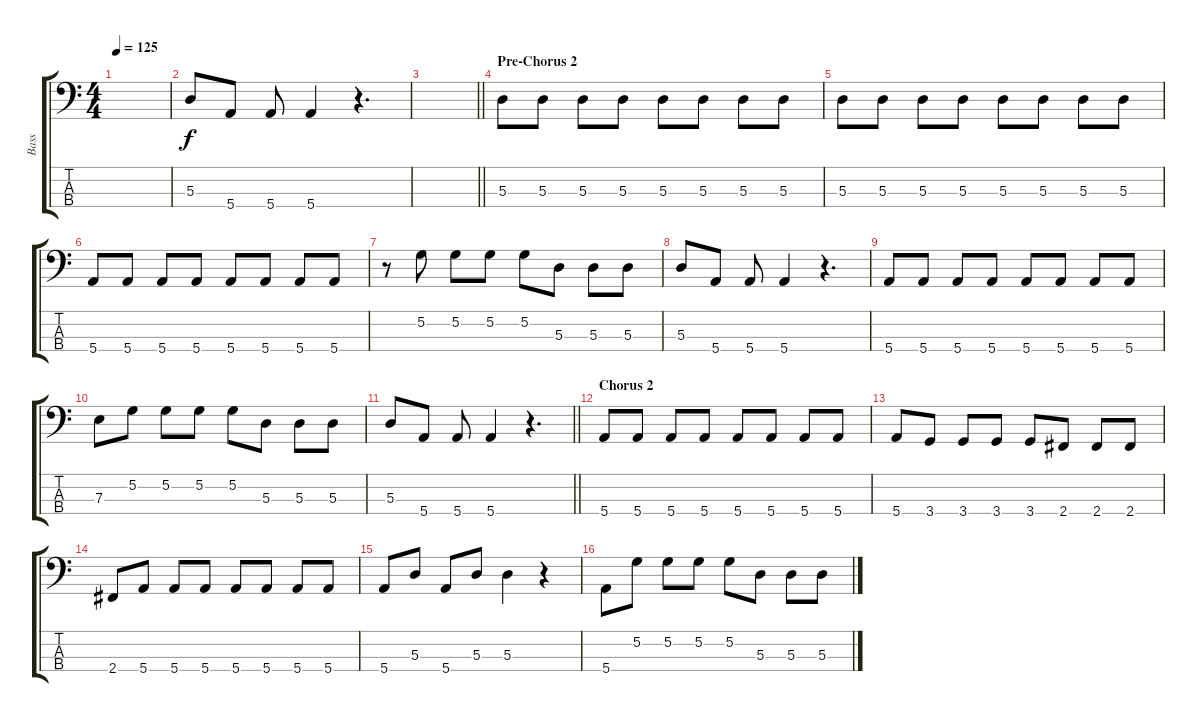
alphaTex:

\track ("Bass" "Bass") {instrument electricbassfinger}
\staff {score tabs}
\tuning (G2 D2 A1 E1) {hide}
\ts (4 4)
\tempo 125
\clef f4
\ks c
|
5.3.8 5.4.8 5.4.8 5.4.4 r.4{d} |
\barLineRight lightlight
|
\section ("" "Pre-Chorus 2")
5.3.8 5.3.8 5.3.8 5.3.8 5.3.8 5.3.8 5.3.8 5.3.8 |
5.3.8 5.3.8 5.3.8 5.3.8 5.3.8 5.3.8 5.3.8 5.3.8 |
5.4.8 5.4.8 5.4.8 5.4.8 5.4.8 5.4.8 5.4.8 5.4.8 |
r.8 5.2.8 5.2.8 5.2.8 5.2.8 5.3.8 5.3.8 5.3.8 |
5.3.8 5.4.8 5.4.8 5.4.4 r.4{d} |
5.4.8 5.4.8 5.4.8 5.4.8 5.4.8 5.4.8 5.4.8 5.4.8 |
7.3.8 5.2.8 5.2.8 5.2.8 5.2.8 5.3.8 5.3.8 5.3.8 |
\barLineRight lightlight
5.3.8 5.4.8 5.4.8 5.4.4 r.4{d} |
\section ("" "Chorus 2")
5.4.8 5.4.8 5.4.8 5.4.8 5.4.8 5.4.8 5.4.8 5.4.8 |
5.4.8 3.4.8 3.4.8 3.4.8 3.4.8 2.4.8 2.4.8 2.4.8 |
2.4.8 5.4.8 5.4.8 5.4.8 5.4.8 5.4.8 5.4.8 5.4.8 |
5.4.8 5.3.8 5.4.8 5.3.8 5.3.4 r.4 |
5.4.8 5.2.8 5.2.8 5.2.8 5.2.8 5.3.8 5.3.8 5.3.8
